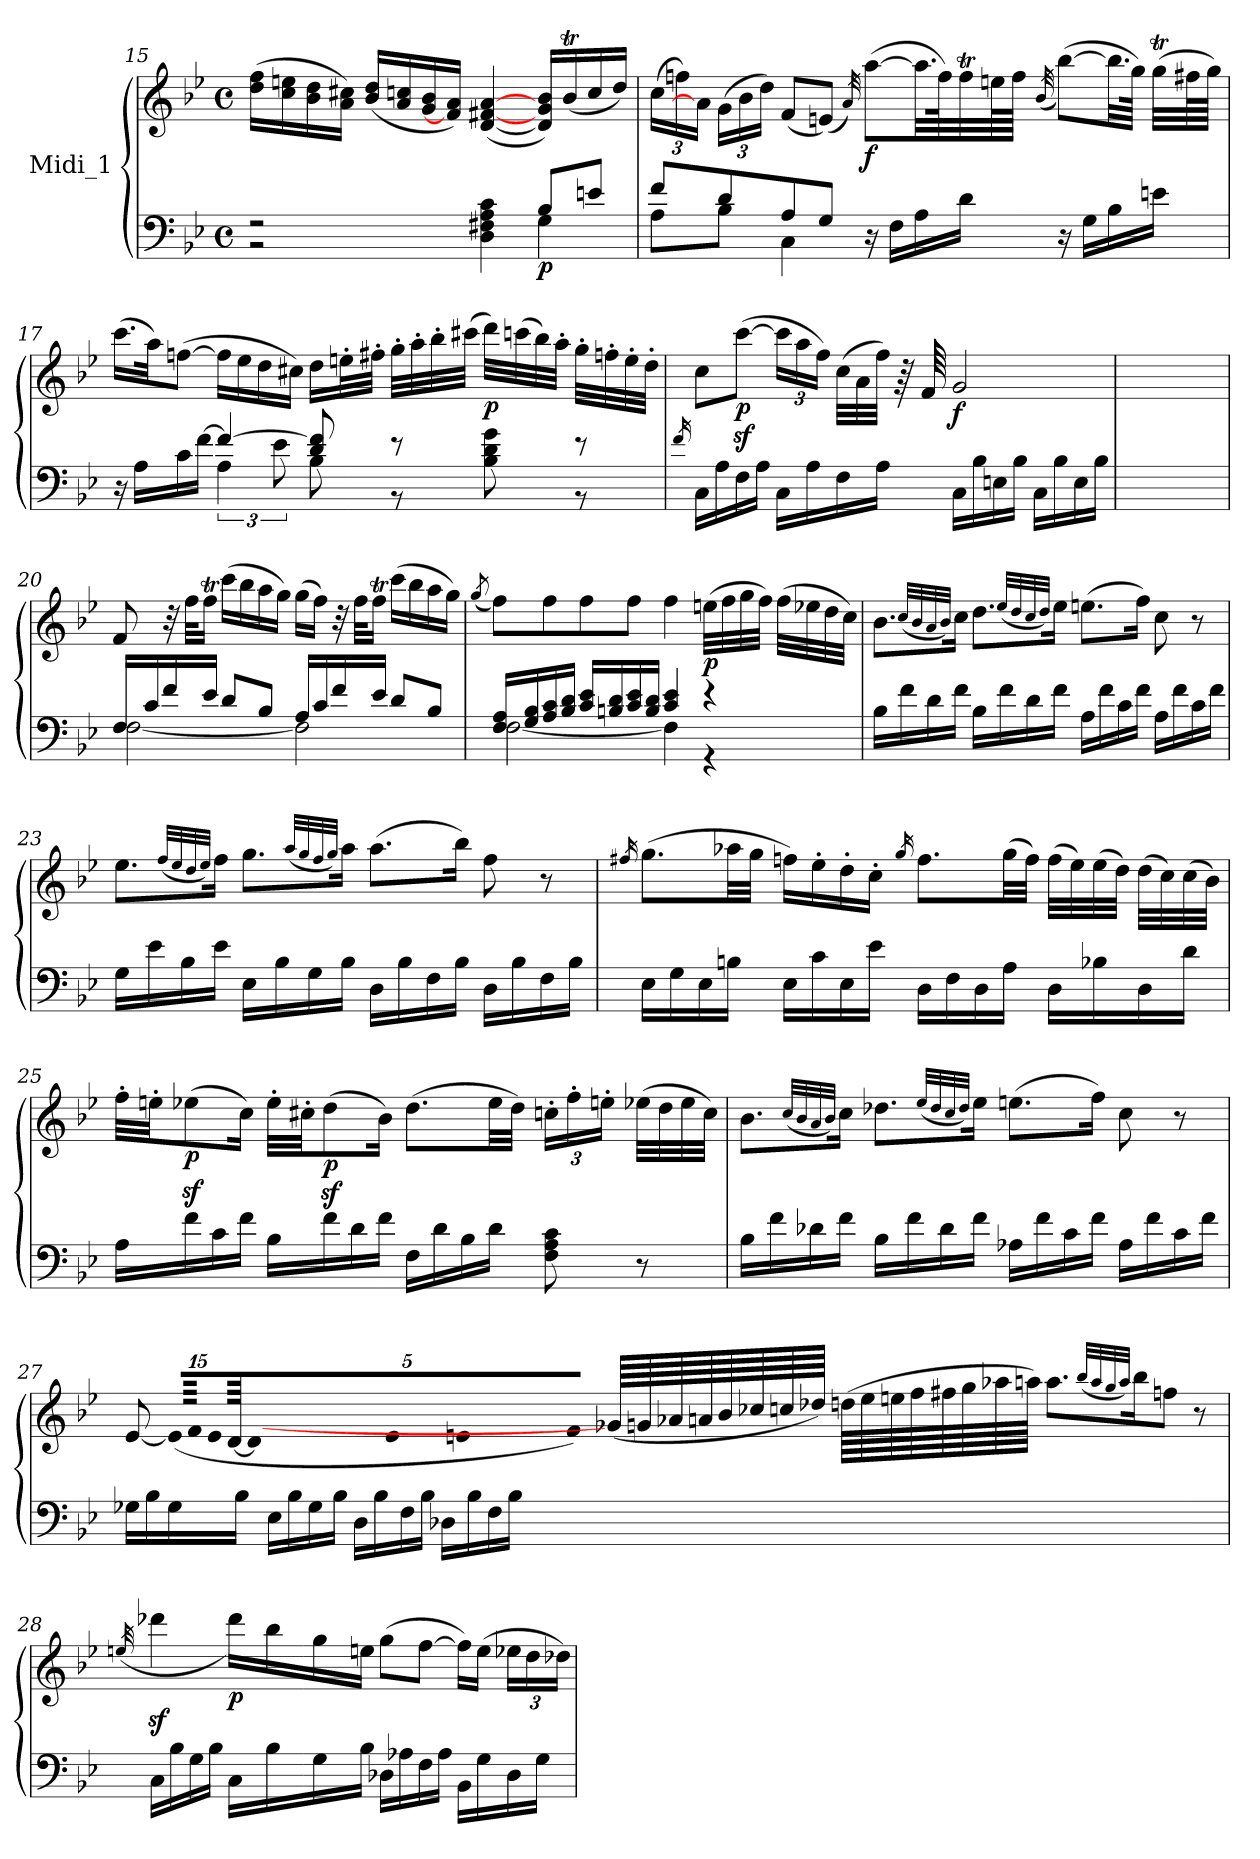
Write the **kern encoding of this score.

**kern	**kern	**dynam
*part1	*part1	*part1
*staff2	*staff1	*staff1/2
*I"Midi_1	*	*
!!LO:LB:g=z
*clefF4	*clefG2	*
*k[b-e-]	*k[b-e-]	*
*B-:	*B-:	*
*M4/4	*M4/4	*
*met(c)	*met(c)	*
=15	=15	=15
*^	*	*
2r	2r	(>16dd\ 16ff\LL	.
.	.	16cc\ 16een\	.
.	.	16b-\ 16dd\	.
.	.	16a\ 16cc#X\JJ)	.
.	.	(16b-/ 16dd/LL	.
.	.	16a/ 16ccn/	.
.	.	16g/ 16b-/	.
.	.	16f#/] 16a/JJ)	.
4D\ 4F#X\ 4A\ 4c\	4ryy	(>[4d/ [4f#X/ [4a/	.
!	!	!	!LO:DY:b=2
8B-/L	4G\	16d/] 16g/ 16b-/LL)	p
.	.	(16b-T/	.
8en/J	.	16cc/	.
.	.	16dd/JJ)	.
=16	=16	=16	=16
*	*	*Xbrackettup	*
8f/L	8A\L	(>24cc\LL	.
.	.	24ffni\)	.
.	.	24a\JJ]	.
8d/	8B-\J	(>24g\LL	.
.	.	24b-\	.
.	.	24dd\JJ)	.
8A/	4C\	(8f/L	.
8G/J	.	(8en/J)	.
.	.	32qa/)	.
!	!	!	!LO:DY:b
16r	2ryy	(>[8aa\L	f
16F\LL	.	.	.
16A\	.	32.aa\LL]	.
.	.	64ff\K)	.
16d\JJ	.	32ffT\	.
.	.	64een\L	.
.	.	64ff\JJJJ	.
.	.	(32qb-/	.
16r	.	(>[8bb-\L)	.
16G\LL	.	.	.
16B-\	.	32.bb-\LL]	.
.	.	64gg\JJJk)	.
16en\JJ	.	(>32ggT\LLL	.
.	.	64ff#X\L	.
.	.	64gg\JJJJ)	.
!!LO:PB:g=z
=17	=17	=17	=17
16r	4ryy	(>16.ccc\LL	.
16A\LL	.	.	.
.	.	32aa\JK)	.
16c\	.	(>[8ffni\J	.
[16f\JJ	.	.	.
4f/_	6A\	16ff\LL]	.
.	.	16ee-i\	.
.	.	16dd\	.
.	12e-i\	.	.
.	.	16cc#X\JJ)	.
8d/ 8f/]	8B-\	16dd\LL	.
.	.	32een'\L	.
.	.	32ff#X'\JJJ	.
8r	8r	32gg'\LLL	.
.	.	32aa'\	.
.	.	32bb-'\	.
.	.	(>32ccc#X\JJJ	.
!	!	!	!LO:DY:b
8ryy	8B-\ 8d\ 8g\	32ddd\LLL)	p
.	.	(>32cccn\	.
.	.	32bb-\)	.
.	.	32aa'\JJJ	.
8r	8r	32gg'\LLL	.
.	.	32ffn'\	.
.	.	32ee'\	.
.	.	32dd'\JJJ	.
!!LO:LB:g=z
=18	=18	=18	=18
16qf/	.	.	.
16C\LL	2ryy	8cc\L	.
16A\	.	.	.
!	!	!	!LO:DY:b
16F\	.	(>[8cccz<\J	p
16A\JJ	.	.	.
16C\LL	.	24ccc\LL]	.
.	.	24aa\	.
16A\	.	.	.
.	.	24ff\JJ)	.
16F\	.	(>32cc\LLL	.
.	.	32a\	.
16A\JJ	.	32ff\JJJ)	.
.	.	64r	.
.	.	64f/	.
!	!	!	!LO:DY:b
16C\LL	2ryy	2g/	f
16B-\	.	.	.
16En\	.	.	.
16B-\JJ	.	.	.
16C\LL	.	.	.
16B-\	.	.	.
16E\	.	.	.
16B-\JJ	.	.	.
*v	*v	*	*
=19	=19	=19
1ryy	1ryy	.
!!LO:LB:g=z
=20	=20	=20
*^	*	*
16F/LL	[2F\	8f/	.
16c/	.	.	.
16f/	.	32r	.
.	.	32ff\KLL	.
16e-i/JJ	.	16ffT\JJ	.
8d/L	.	(>16ccc\LL	.
.	.	16bb-\	.
8B-/J	.	16aa\	.
.	.	16gg\JJ)	.
16A/LL	2F\]	(>16gg\LL	.
16c/	.	16ff\JJ)	.
16f/	.	32r	.
.	.	32ff\KLL	.
16e-/JJ	.	16ffT\JJ	.
8d/L	.	(>16ccc\LL	.
.	.	16bb-\	.
8B-/J	.	16aa\	.
.	.	16gg\JJ)	.
=21	=21	=21	=21
.	.	(8qgg/	.
16F/ 16A/LL	[2F\	8ff\L)	.
16G/ 16B-/	.	.	.
16A/ 16c/	.	8ff\	.
16B-/ 16d/JJ	.	.	.
16c/ 16e-i/LL	.	8ff\	.
16Bn/ 16d/	.	.	.
16c/ 16e-/	.	8ff\J	.
16B/ 16d/JJ	.	.	.
4c/ 4e-/	4F\]	4ff\	.
!	!	!	!LO:DY:b
4r	4r	(>32een\LLL	p
.	.	32ff\	.
.	.	32gg\	.
.	.	32ff\JJJ)	.
.	.	(>32ff\LLL	.
.	.	32ee-X\	.
.	.	32dd\	.
.	.	32cc\JJJ)	.
*v	*v	*	*
!!LO:LB:g=z
=22	=22	=22
16B-\LL	8.b-\L	.
16f\	.	.
16d\	.	.
.	(>32qcc/LLL	.
.	32qb-/	.
.	32qa/	.
.	32qb-/JJJ)	.
16f\JJ	16cc\Jk	.
16B-\LL	8.dd\L	.
16f\	.	.
16d\	.	.
.	(>32qee-/LLL	.
.	32qdd/	.
.	32qcc/	.
.	32qdd/JJJ)	.
16f\JJ	16ee-\Jk	.
16A\LL	(>8.een\L	.
16f\	.	.
16c\	.	.
16f\JJ	16ff\Jk)	.
16A\LL	8cc\	.
16f\	.	.
16c\	8r	.
16f\JJ	.	.
=23	=23	=23
16G\LL	8.ee-i\L	.
16e-\	.	.
16B-\	.	.
.	(>32qff/LLL	.
.	32qee-/	.
.	32qdd/	.
.	32qee-/JJJ)	.
16e-\JJ	16ff\Jk	.
16E-\LL	8.gg\L	.
16B-\	.	.
16G\	.	.
.	(>32qaa/LLL	.
.	32qgg/	.
.	32qff/	.
.	32qgg/JJJ)	.
16B-\JJ	16aa\Jk	.
16D\LL	(>8.aa\L	.
16B-\	.	.
16F\	.	.
16B-\JJ	16bb-\Jk)	.
16D\LL	8ff\	.
16B-\	.	.
16F\	8r	.
16B-\JJ	.	.
!!LO:LB:g=z
=24	=24	=24
.	16qff#X/	.
16E-\LL	(>8.gg\L	.
16G\	.	.
16E-\	.	.
16Bn\JJ	32aa-X\LL	.
.	32gg\JJJ	.
16E-\LL	16ffn\LL)	.
16c\	16ee-'\	.
16E-\	16dd'\	.
16e-\JJ	16cc'\JJ	.
.	16qgg/	.
16D\LL	8.ff\L	.
16F\	.	.
16D\	.	.
16A\JJ	(>32gg\LL	.
.	32ff\JJJ)	.
16D\LL	(>32ff\LLL	.
.	32ee-\)	.
16B-X\	(>32ee-\	.
.	32dd\JJJ)	.
16D\	(>32dd\LLL	.
.	32cc\)	.
16d\JJ	(>32cc\	.
.	32b-\JJJ)	.
!!LO:LB:g=z
=25	=25	=25
16A\LL	32ff'\LLL	.
.	32een'\JJ	.
!	!	!LO:DY:b
16f\	(>8ee-Xz<\	p
16c\	.	.
16f\JJ	16cc\Jk)	.
16B-\LL	32ee-'\LLL	.
.	32cc#X'\JJ	.
!	!	!LO:DY:b
16f\	(>8ddz<\	p
16d\	.	.
16f\JJ	16b-\Jk)	.
16F\LL	(>8.dd\L	.
16d\	.	.
16B-\	.	.
16d\JJ	32ee-\LL	.
.	32dd\JJJ)	.
8F\ 8A\ 8c\	24ccn'\LL	.
.	24ff'\	.
.	24een'\JJ	.
8r	(>32ee-X\LLL	.
.	32dd\	.
.	32ee-\	.
.	32cc\JJJ)	.
!!LO:PB:g=z
=26	=26	=26
16B-\LL	8.b-\L	.
16f\	.	.
16d-X\	.	.
.	(>32qcc/LLL	.
.	32qb-/	.
.	32qa/	.
.	32qb-/JJJ)	.
16f\JJ	16cc\Jk	.
16B-\LL	8.dd-X\L	.
16f\	.	.
16d-\	.	.
.	(>32qee-/LLL	.
.	32qdd-/	.
.	32qcc/	.
.	32qdd-/JJJ)	.
16f\JJ	16ee-\Jk	.
16A-X\LL	(>8.een\L	.
16f\	.	.
16c\	.	.
16f\JJ	16ff\Jk)	.
16A-\LL	8cc\	.
16f\	.	.
16c\	8r	.
16f\JJ	.	.
!!LO:LB:g=z
=27	=27	=27
16G-X\LL	[8e-/	.
16B-\	.	.
!	!LO:N:vis=256%9	!
16G-\	(60e-/LLLLL]	.
!	!LO:N:vis=256%9	!
.	60f/	.
.	1920ryy	.
!	!LO:N:vis=256%9	!
.	60e-/	.
.	[80d/	.
16B-\JJ	.	.
.	240d/]	.
.	1920ryy	.
!	!LO:N:vis=256%9	!
.	60e-/	.
!	!LO:N:vis=256%9	!
.	60en/	.
.	1920ryy	.
!	!LO:N:vis=256%9	!
.	60f/JJJJJ)	.
.	(64g-X/LLLL]	.
16E-\LL	.	.
.	64gn/	.
.	64a-X/	.
.	64an/	.
.	64b-/	.
16B-\	.	.
.	64cc-X/	.
.	64ccn/	.
.	64dd-X/JJJJ)	.
.	(>64ddn\LLLL	.
16G-\	.	.
.	64ee-\	.
.	64een\	.
.	64ff\	.
.	64ff#X\	.
16B-\JJ	.	.
.	64gg\	.
.	64aa-X\	.
.	64aan\JJJJ)	.
.	8.aa\L	.
16D\LL	.	.
16B-\	.	.
16F\	.	.
.	(>32qbb-/LLL	.
.	32qaa/	.
.	32qgg/	.
.	32qaa/JJJ)	.
.	16bb-\K	.
16B-\JJ	.	.
.	8ffn\J	.
16D-X\LL	.	.
16B-\	.	.
.	8r	.
16F\	.	.
16B-\JJ	.	.
!	!LO:N:vis=256...	!
.	1920%13ryy	.
!!LO:LB:g=z
=28	=28	=28
.	(>32qeen/	.
*^	*	*
16C\LL	2ryy	4ddd-Xz<\	.
16B-\	.	.	.
16G\	.	.	.
16B-\JJ	.	.	.
!	!	!	!LO:DY:b
16C\LL	.	16ddd-\LL)	p
.	.	16qccc/yy	.
16B-\	.	16bb-\	.
.	.	16qaa-X/yy	.
16G\	.	16gg\	.
.	.	16qff/yy	.
16B-\JJ	.	16ee\JJ	.
16D-X\LL	2ryy	(>8gg\L	.
16A-X\	.	.	.
16F\	.	[8ff\J	.
16A-\JJ	.	.	.
16BB-\LL	.	16ff\LL])	.
16G\	.	(>16ee\JJ	.
16D-\	.	24ee-X\LL	.
.	.	24dd\	.
16G\JJ	.	.	.
.	.	24dd-X\JJ)	.
*v	*v	*	*
=	=	=
*-	*-	*-
